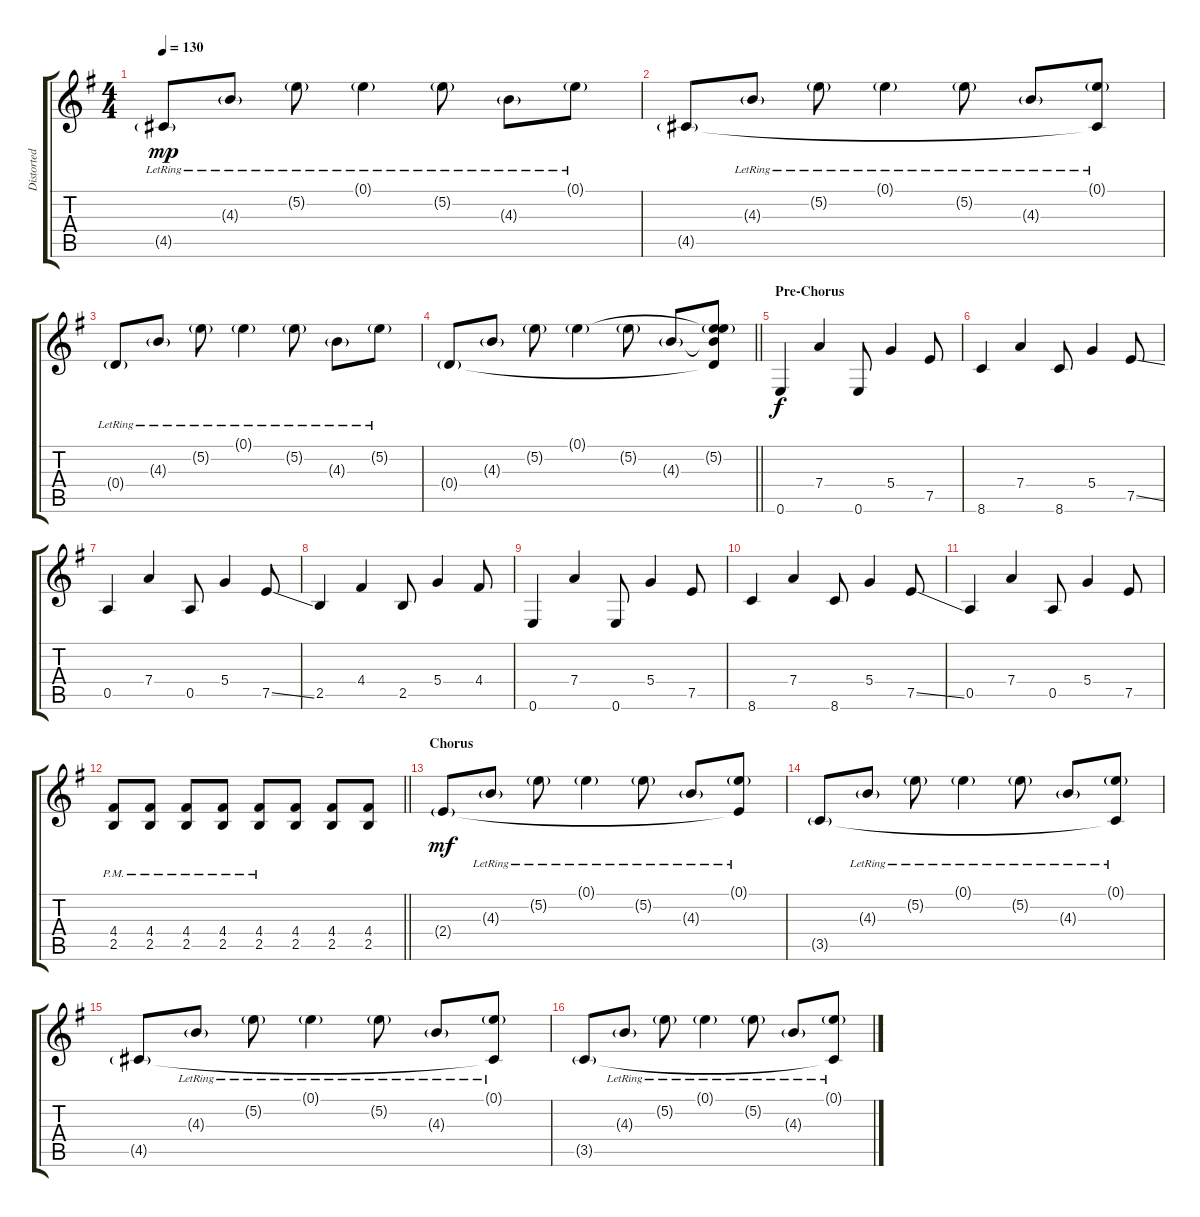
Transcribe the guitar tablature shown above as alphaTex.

\track ("Distorted Rhythm Guitar (L)" "Distorted ") {instrument distortionguitar}
\staff {score tabs}
\tuning (E4 B3 G3 D3 A2 E2) {hide}
\ts (4 4)
\tempo 130
\clef g2
\ks eminor
4.5{g lr}.8{dy mp} 4.3{g lr}.8 5.2{g lr}.8 0.1{g lr}.4 5.2{g lr}.8 4.3{g lr}.8 0.1{g lr}.8 |
4.5{g}.8 4.3{g lr}.8 5.2{g lr}.8 0.1{g lr}.4 5.2{g lr}.8 4.3{g lr}.8 (0.1{g lr} 4.5{t}).8 |
0.4{g lr}.8 4.3{g lr}.8 5.2{g lr}.8 0.1{g lr}.4 5.2{g lr}.8 4.3{g lr}.8 5.2{g lr}.8 |
\barLineRight lightlight
0.4{g}.8 4.3{g}.8 5.2{g}.8 0.1{g}.4 5.2{g}.8 4.3{g}.8 (0.1{t} 5.2{g} 4.3{t} 0.4{t}).8 |
\section ("" "Pre-Chorus")
0.6.4{dy f} 7.4.4 0.6.8 5.4.4 7.5.8 |
8.6.4 7.4.4 8.6.8 5.4.4 7.5{ss}.8 |
0.5.4 7.4.4 0.5.8 5.4.4 7.5{ss}.8 |
2.5.4 4.4.4 2.5.8 5.4.4 4.4.8 |
0.6.4 7.4.4 0.6.8 5.4.4 7.5.8 |
8.6.4 7.4.4 8.6.8 5.4.4 7.5{ss}.8 |
0.5.4 7.4.4 0.5.8 5.4.4 7.5.8 |
\barLineRight lightlight
(4.4{pm} 2.5{pm}).8 (4.4{pm} 2.5{pm}).8 (4.4{pm} 2.5{pm}).8 (4.4{pm} 2.5{pm}).8 (4.4{pm} 2.5{pm}).8 (4.4 2.5).8 (4.4 2.5).8 (4.4 2.5).8 |
\section ("" "Chorus")
2.4{g}.8{dy mf} 4.3{g lr}.8 5.2{g lr}.8 0.1{g lr}.4 5.2{g lr}.8 4.3{g lr}.8 (0.1{g lr} 2.4{t}).8 |
3.5{g}.8 4.3{g lr}.8 5.2{g lr}.8 0.1{g lr}.4 5.2{g lr}.8 4.3{g lr}.8 (0.1{g lr} 3.5{t}).8 |
4.5{g}.8 4.3{g lr}.8 5.2{g lr}.8 0.1{g lr}.4 5.2{g lr}.8 4.3{g lr}.8 (0.1{g lr} 4.5{t}).8 |
3.5{g}.8 4.3{g lr}.8 5.2{g lr}.8 0.1{g lr}.4 5.2{g lr}.8 4.3{g lr}.8 (0.1{g lr} 3.5{t}).8
